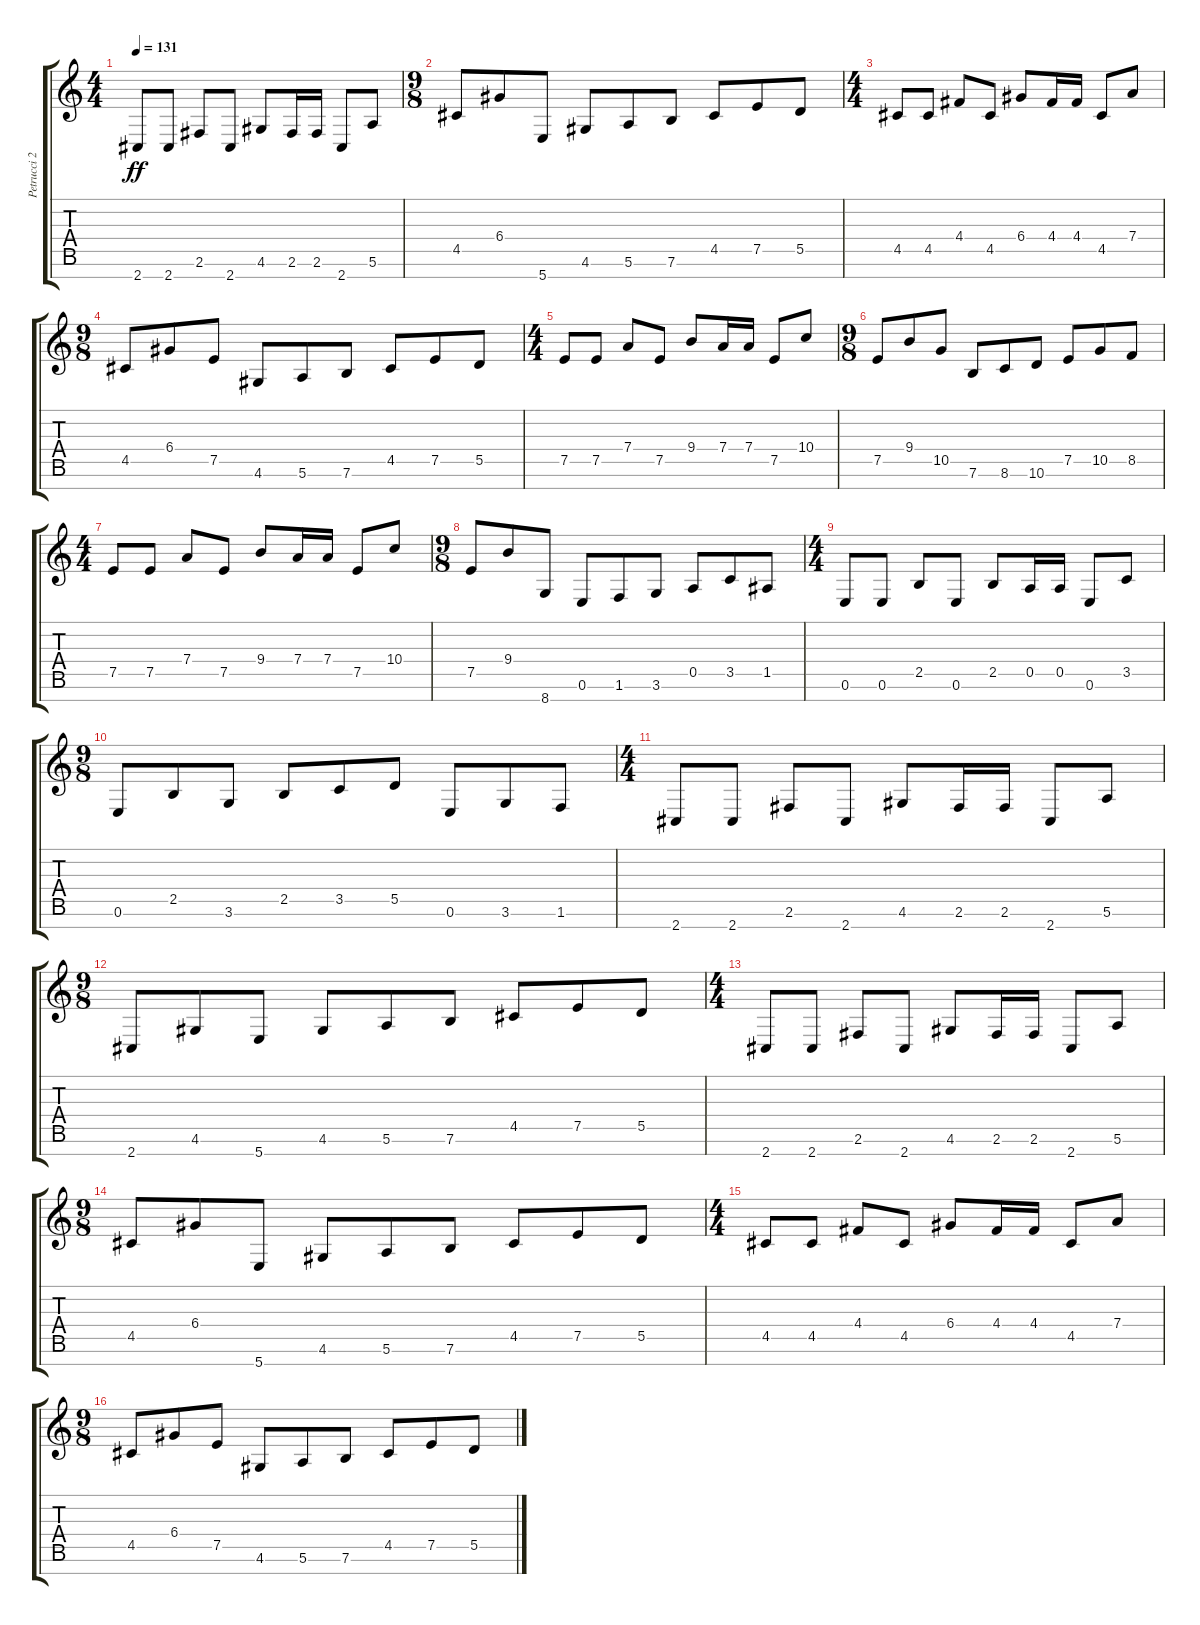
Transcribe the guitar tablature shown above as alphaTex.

\track ("Petrucci 2" "Petrucci 2") {instrument overdrivenguitar}
\staff {score tabs}
\tuning (E4 B3 G3 D3 A2 E2 B1) {hide}
\ts (4 4)
\tempo 131
\clef g2
\ks c
2.7.8{dy ff} 2.7.8 2.6.8 2.7.8 4.6.8 2.6.16 2.6.16 2.7.8 5.6.8 |
\ts (9 8)
4.5.8 6.4.8 5.7.8 4.6.8 5.6.8 7.6.8 4.5.8 7.5.8 5.5.8 |
\ts (4 4)
4.5.8 4.5.8 4.4.8 4.5.8 6.4.8 4.4.16 4.4.16 4.5.8 7.4.8 |
\ts (9 8)
4.5.8 6.4.8 7.5.8 4.6.8 5.6.8 7.6.8 4.5.8 7.5.8 5.5.8 |
\ts (4 4)
7.5.8 7.5.8 7.4.8 7.5.8 9.4.8 7.4.16 7.4.16 7.5.8 10.4.8 |
\ts (9 8)
7.5.8 9.4.8 10.5.8 7.6.8 8.6.8 10.6.8 7.5.8 10.5.8 8.5.8 |
\ts (4 4)
7.5.8 7.5.8 7.4.8 7.5.8 9.4.8 7.4.16 7.4.16 7.5.8 10.4.8 |
\ts (9 8)
7.5.8 9.4.8 8.7.8 0.6.8 1.6.8 3.6.8 0.5.8 3.5.8 1.5.8 |
\ts (4 4)
0.6.8 0.6.8 2.5.8 0.6.8 2.5.8 0.5.16 0.5.16 0.6.8 3.5.8 |
\ts (9 8)
0.6.8 2.5.8 3.6.8 2.5.8 3.5.8 5.5.8 0.6.8 3.6.8 1.6.8 |
\ts (4 4)
2.7.8 2.7.8 2.6.8 2.7.8 4.6.8 2.6.16 2.6.16 2.7.8 5.6.8 |
\ts (9 8)
2.7.8 4.6.8 5.7.8 4.6.8 5.6.8 7.6.8 4.5.8 7.5.8 5.5.8 |
\ts (4 4)
2.7.8 2.7.8 2.6.8 2.7.8 4.6.8 2.6.16 2.6.16 2.7.8 5.6.8 |
\ts (9 8)
4.5.8 6.4.8 5.7.8 4.6.8 5.6.8 7.6.8 4.5.8 7.5.8 5.5.8 |
\ts (4 4)
4.5.8 4.5.8 4.4.8 4.5.8 6.4.8 4.4.16 4.4.16 4.5.8 7.4.8 |
\ts (9 8)
4.5.8 6.4.8 7.5.8 4.6.8 5.6.8 7.6.8 4.5.8 7.5.8 5.5.8
